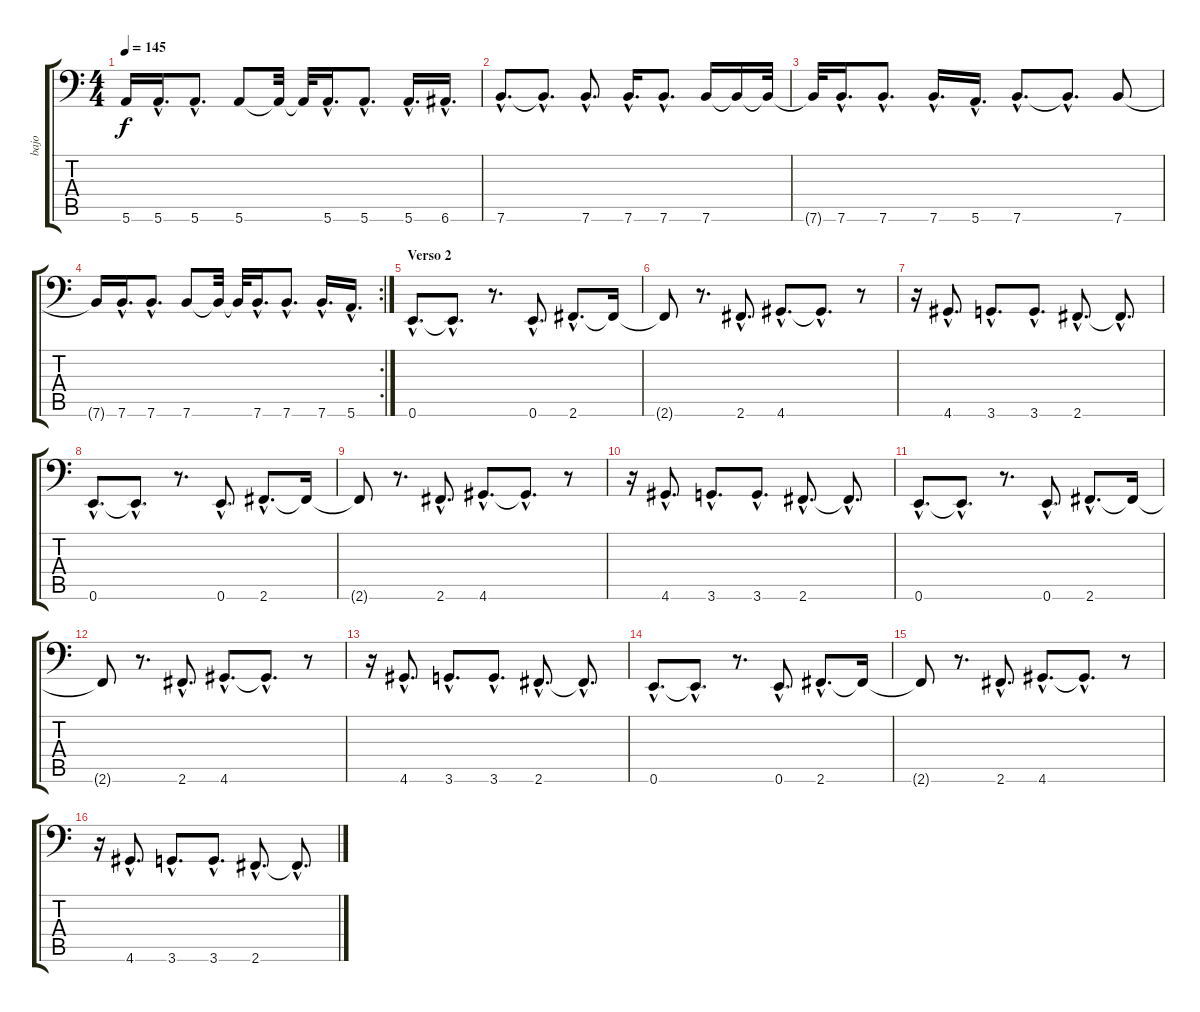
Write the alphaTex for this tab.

\track ("bajo" "bajo") {instrument electricbassfinger}
\staff {score tabs}
\tuning (E3 B2 G2 D2 A1 E1) {hide}
\ts (4 4)
\tempo 145
\clef f4
\ks c
5.6{t}.16{dy f} 5.6{hac}.16{d} 5.6{hac}.8{d} 5.6.8 5.6{t}.32 5.6{t}.32 5.6{hac}.16{d} 5.6{hac}.8{d} 5.6{hac}.16{d} 6.6{hac}.16{d} |
7.6{hac}.8{d} 7.6{hac t}.8{d} 7.6{hac}.8{d} 7.6{hac}.16{d} 7.6{hac}.8{d} 7.6.16 7.6{t}.16 7.6{t}.32 |
7.6{t}.32 7.6{hac}.16{d} 7.6{hac}.8{d} 7.6{hac}.16{d} 5.6{hac}.16{d} 7.6{hac}.8{d} 7.6{hac t}.8{d} 7.6.8 |
\rc 2
7.6{t}.16 7.6{hac}.16{d} 7.6{hac}.8{d} 7.6.8 7.6{t}.32 7.6{t}.32 7.6{hac}.16{d} 7.6{hac}.8{d} 7.6{hac}.16{d} 5.6{hac}.16{d} |
\section ("" "Verso 2")
0.6{hac}.8{d} 0.6{hac t}.8{d} r.8{d} 0.6{hac}.8{d} 2.6{hac}.8{d} 2.6{t}.16 |
2.6{t}.8 r.8{d} 2.6{hac}.8{d} 4.6{hac}.8{d} 4.6{hac t}.8{d} r.8 |
r.16 4.6{hac}.8{d} 3.6{hac}.8{d} 3.6{hac}.8{d} 2.6{hac}.8{d} 2.6{hac t}.8{d} |
0.6{hac}.8{d} 0.6{hac t}.8{d} r.8{d} 0.6{hac}.8{d} 2.6{hac}.8{d} 2.6{t}.16 |
2.6{t}.8 r.8{d} 2.6{hac}.8{d} 4.6{hac}.8{d} 4.6{hac t}.8{d} r.8 |
r.16 4.6{hac}.8{d} 3.6{hac}.8{d} 3.6{hac}.8{d} 2.6{hac}.8{d} 2.6{hac t}.8{d} |
0.6{hac}.8{d} 0.6{hac t}.8{d} r.8{d} 0.6{hac}.8{d} 2.6{hac}.8{d} 2.6{t}.16 |
2.6{t}.8 r.8{d} 2.6{hac}.8{d} 4.6{hac}.8{d} 4.6{hac t}.8{d} r.8 |
r.16 4.6{hac}.8{d} 3.6{hac}.8{d} 3.6{hac}.8{d} 2.6{hac}.8{d} 2.6{hac t}.8{d} |
0.6{hac}.8{d} 0.6{hac t}.8{d} r.8{d} 0.6{hac}.8{d} 2.6{hac}.8{d} 2.6{t}.16 |
2.6{t}.8 r.8{d} 2.6{hac}.8{d} 4.6{hac}.8{d} 4.6{hac t}.8{d} r.8 |
r.16 4.6{hac}.8{d} 3.6{hac}.8{d} 3.6{hac}.8{d} 2.6{hac}.8{d} 2.6{hac t}.8{d}
